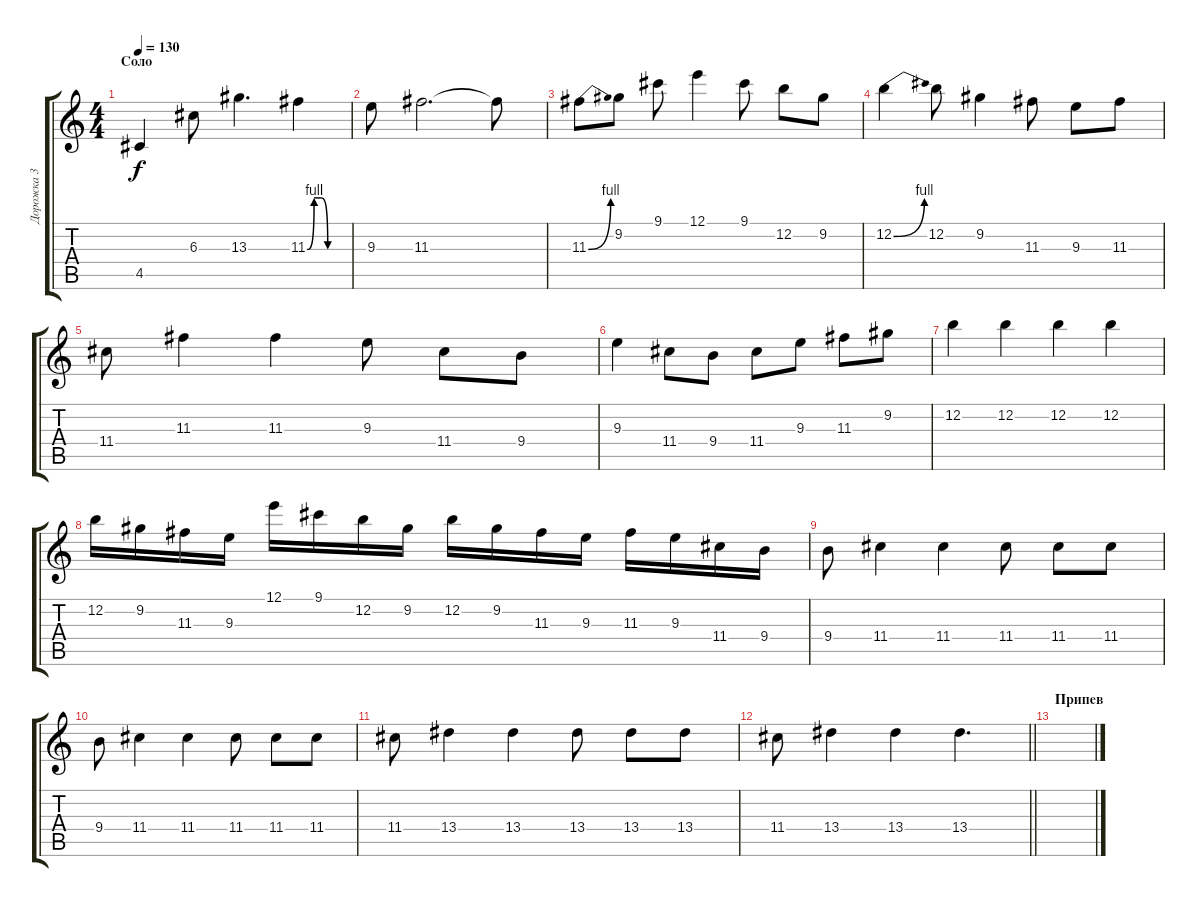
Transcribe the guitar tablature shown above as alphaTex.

\track ("Дорожка 3" "Дорожка 3") {instrument distortionguitar}
\staff {score tabs}
\tuning (E4 B3 G3 D3 A2 E2) {hide}
\ts (4 4)
\section ("" "Соло")
\tempo 130
\clef g2
\ks c
4.5.4{dy f} 6.3.8 13.3.4{d} 11.3{be (custom 0 0 10 4 20 4 30 0 60 0)}.4 |
9.3.8 11.3.2{d} 11.3{t}.8 |
11.3{be (bend 0 0 60 4)}.8 9.2.8 9.1.8 12.1.4 9.1.8 12.2.8 9.2.8 |
12.2{be (bend 0 0 60 4)}.4 12.2.8 9.2.4 11.3.8 9.3.8 11.3.8 |
11.4.8 11.3.4 11.3.4 9.3.8 11.4.8 9.4.8 |
9.3.4 11.4.8 9.4.8 11.4.8 9.3.8 11.3.8 9.2.8 |
12.2.4 12.2.4 12.2.4 12.2.4 |
12.2.16 9.2.16 11.3.16 9.3.16 12.1.16 9.1.16 12.2.16 9.2.16 12.2.16 9.2.16 11.3.16 9.3.16 11.3.16 9.3.16 11.4.16 9.4.16 |
9.4.8 11.4.4 11.4.4 11.4.8 11.4.8 11.4.8 |
9.4.8 11.4.4 11.4.4 11.4.8 11.4.8 11.4.8 |
11.4.8 13.4.4 13.4.4 13.4.8 13.4.8 13.4.8 |
\barLineRight lightlight
11.4.8 13.4.4 13.4.4 13.4.4{d} |
\section ("" "Припев")
